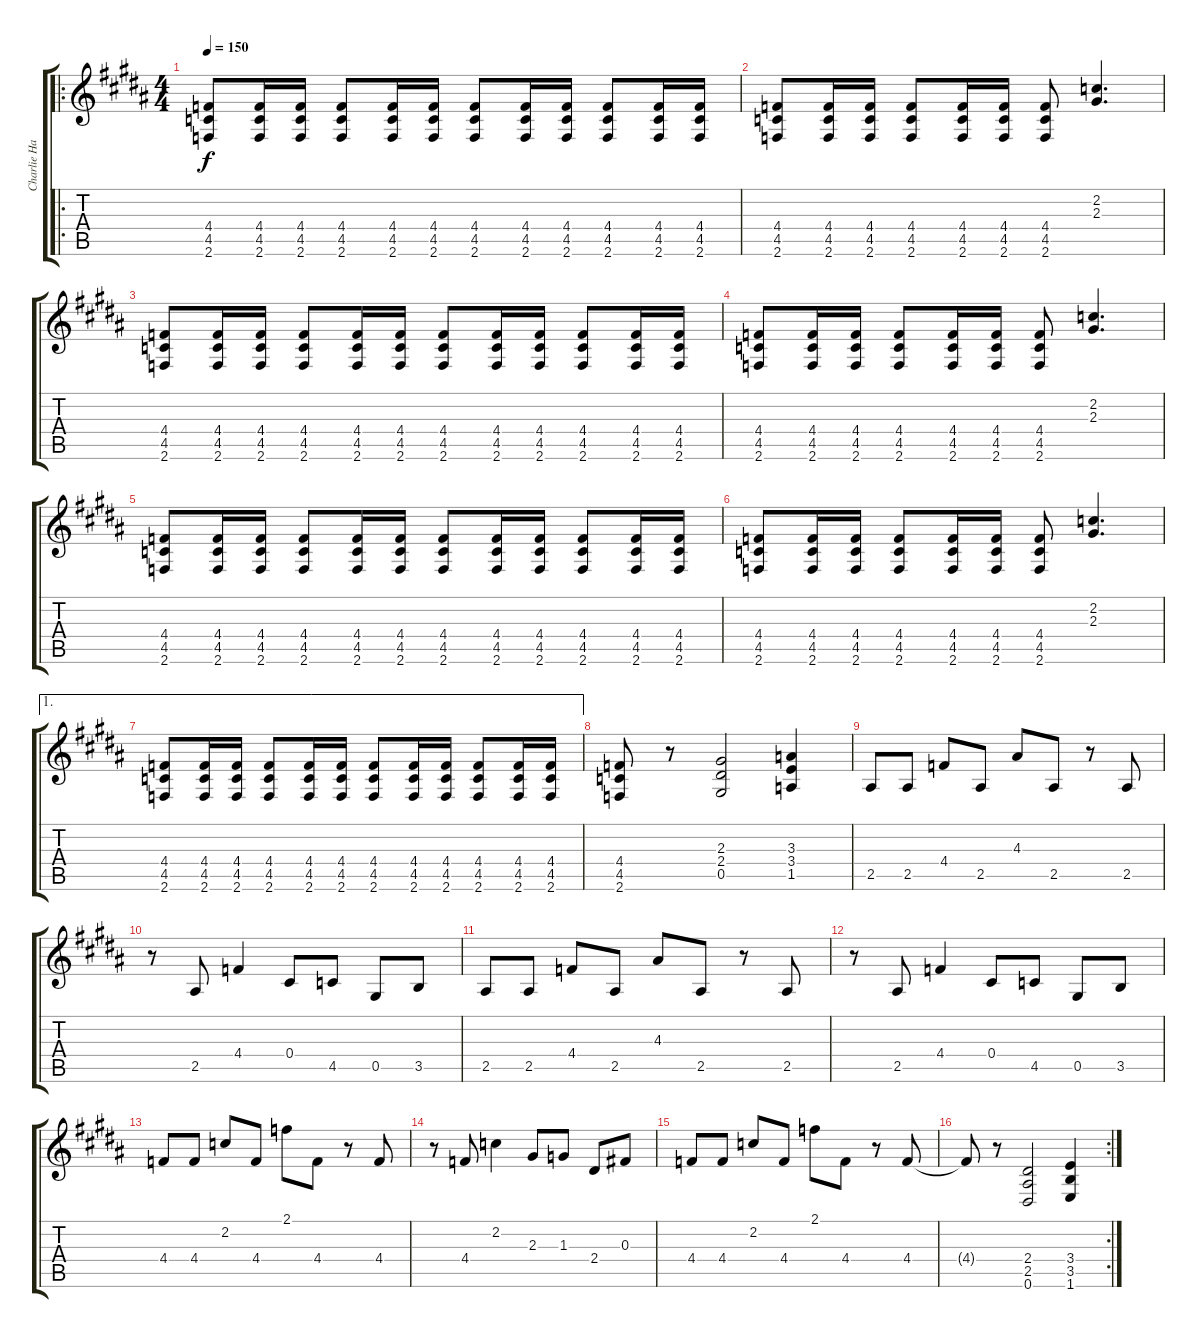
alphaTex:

\track ("Charlie Hargrett Guitar" "Charlie Ha") {instrument overdrivenguitar}
\staff {score tabs}
\tuning (Eb4 Bb3 Gb3 Db3 Ab2 Eb2) {hide}
\ro
\ts (4 4)
\tempo 150
\clef g2
\ks b
(4.4 4.5 2.6).8{dy f} (4.4 4.5 2.6).16 (4.4 4.5 2.6).16 (4.4 4.5 2.6).8 (4.4 4.5 2.6).16 (4.4 4.5 2.6).16 (4.4 4.5 2.6).8 (4.4 4.5 2.6).16 (4.4 4.5 2.6).16 (4.4 4.5 2.6).8 (4.4 4.5 2.6).16 (4.4 4.5 2.6).16 |
(4.4 4.5 2.6).8 (4.4 4.5 2.6).16 (4.4 4.5 2.6).16 (4.4 4.5 2.6).8 (4.4 4.5 2.6).16 (4.4 4.5 2.6).16 (4.4 4.5 2.6).8 (2.2 2.3).4{d} |
(4.4 4.5 2.6).8 (4.4 4.5 2.6).16 (4.4 4.5 2.6).16 (4.4 4.5 2.6).8 (4.4 4.5 2.6).16 (4.4 4.5 2.6).16 (4.4 4.5 2.6).8 (4.4 4.5 2.6).16 (4.4 4.5 2.6).16 (4.4 4.5 2.6).8 (4.4 4.5 2.6).16 (4.4 4.5 2.6).16 |
(4.4 4.5 2.6).8 (4.4 4.5 2.6).16 (4.4 4.5 2.6).16 (4.4 4.5 2.6).8 (4.4 4.5 2.6).16 (4.4 4.5 2.6).16 (4.4 4.5 2.6).8 (2.2 2.3).4{d} |
(4.4 4.5 2.6).8 (4.4 4.5 2.6).16 (4.4 4.5 2.6).16 (4.4 4.5 2.6).8 (4.4 4.5 2.6).16 (4.4 4.5 2.6).16 (4.4 4.5 2.6).8 (4.4 4.5 2.6).16 (4.4 4.5 2.6).16 (4.4 4.5 2.6).8 (4.4 4.5 2.6).16 (4.4 4.5 2.6).16 |
(4.4 4.5 2.6).8 (4.4 4.5 2.6).16 (4.4 4.5 2.6).16 (4.4 4.5 2.6).8 (4.4 4.5 2.6).16 (4.4 4.5 2.6).16 (4.4 4.5 2.6).8 (2.2 2.3).4{d} |
\ae 1
(4.4 4.5 2.6).8 (4.4 4.5 2.6).16 (4.4 4.5 2.6).16 (4.4 4.5 2.6).8 (4.4 4.5 2.6).16 (4.4 4.5 2.6).16 (4.4 4.5 2.6).8 (4.4 4.5 2.6).16 (4.4 4.5 2.6).16 (4.4 4.5 2.6).8 (4.4 4.5 2.6).16 (4.4 4.5 2.6).16 |
(4.4 4.5 2.6).8 r.8 (2.3 2.4 0.5).2 (3.3 3.4 1.5).4 |
2.5.8 2.5.8 4.4.8 2.5.8 4.3.8 2.5.8 r.8 2.5.8 |
r.8 2.5.8 4.4.4 0.4.8 4.5.8 0.5.8 3.5.8 |
2.5.8 2.5.8 4.4.8 2.5.8 4.3.8 2.5.8 r.8 2.5.8 |
r.8 2.5.8 4.4.4 0.4.8 4.5.8 0.5.8 3.5.8 |
4.4.8 4.4.8 2.2.8 4.4.8 2.1.8 4.4.8 r.8 4.4.8 |
r.8 4.4.8 2.2.4 2.3.8 1.3.8 2.4.8 0.3.8 |
4.4.8 4.4.8 2.2.8 4.4.8 2.1.8 4.4.8 r.8 4.4.8 |
\rc 2
4.4{t}.8 r.8 (2.4 2.5 0.6).2 (3.4 3.5 1.6).4
